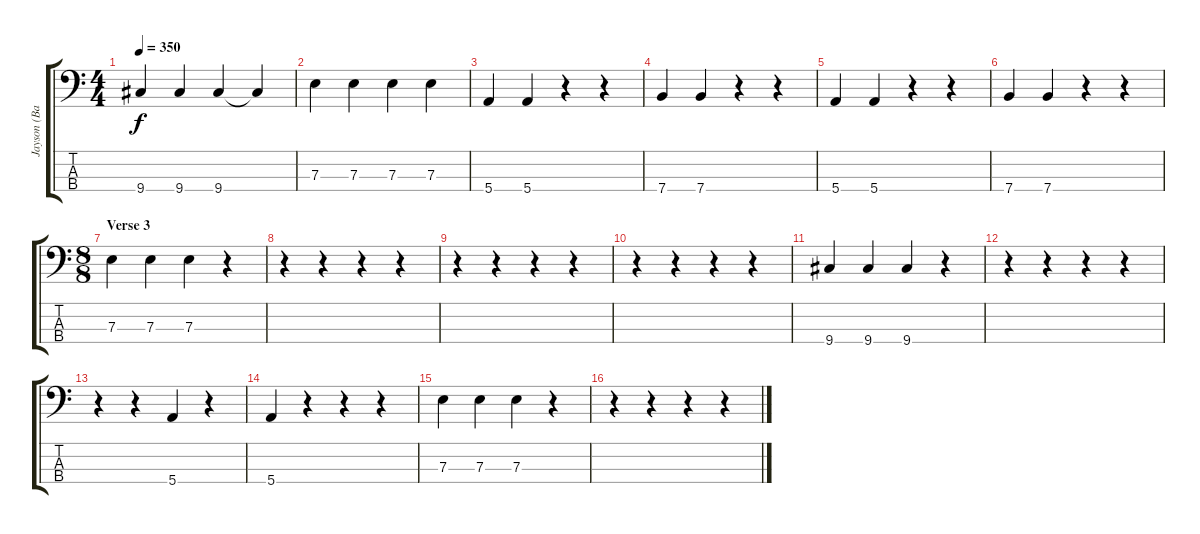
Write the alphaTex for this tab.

\track ("Jayson (Bass)" "Jayson (Ba") {instrument electricbasspick}
\staff {score tabs}
\tuning (G2 D2 A1 E1) {hide}
\ts (4 4)
\tempo 350
\clef f4
\ks c
9.4.4{dy f} 9.4.4 9.4.4 9.4{t}.4 |
7.3.4 7.3.4 7.3.4 7.3.4 |
5.4.4 5.4.4 r.4 r.4 |
7.4.4 7.4.4 r.4 r.4 |
5.4.4 5.4.4 r.4 r.4 |
7.4.4 7.4.4 r.4 r.4 |
\ts (8 8)
\section ("" "Verse 3")
7.3.4 7.3.4 7.3.4 r.4 |
r.4 r.4 r.4 r.4 |
r.4 r.4 r.4 r.4 |
r.4 r.4 r.4 r.4 |
9.4.4 9.4.4 9.4.4 r.4 |
r.4 r.4 r.4 r.4 |
r.4 r.4 5.4.4 r.4 |
5.4.4 r.4 r.4 r.4 |
7.3.4 7.3.4 7.3.4 r.4 |
r.4 r.4 r.4 r.4
